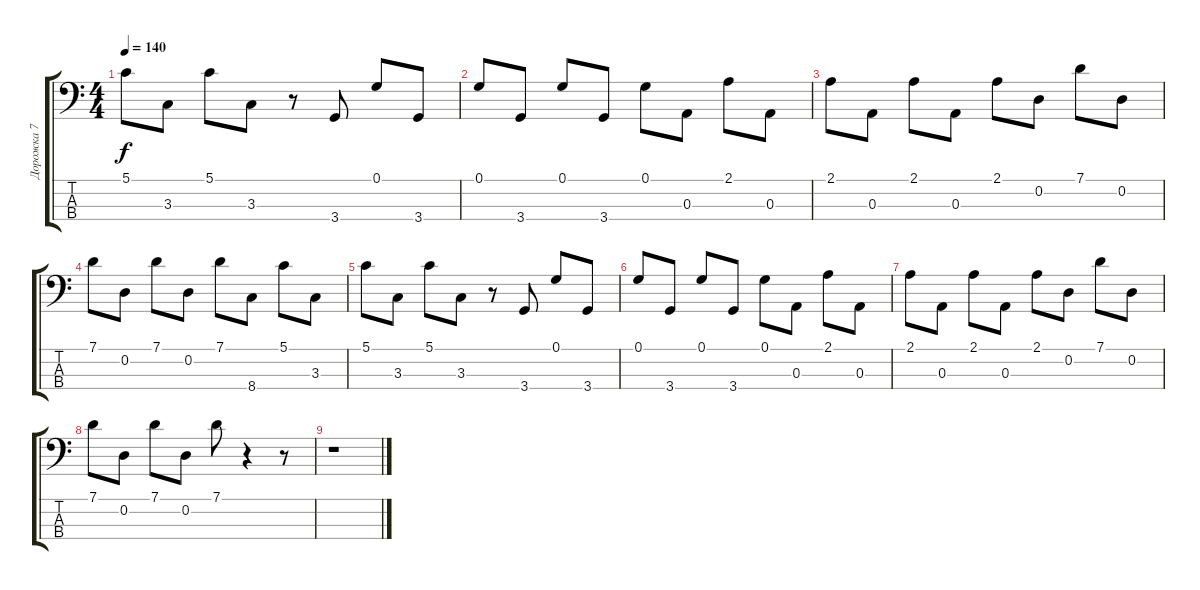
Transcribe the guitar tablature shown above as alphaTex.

\track ("Дорожка 7" "Дорожка 7") {instrument electricbassfinger}
\staff {score tabs}
\tuning (G2 D2 A1 E1) {hide}
\ts (4 4)
\tempo 140
\clef f4
\ks c
5.1.8{dy f} 3.3.8 5.1.8 3.3.8 r.8 3.4.8 0.1.8 3.4.8 |
0.1.8 3.4.8 0.1.8 3.4.8 0.1.8 0.3.8 2.1.8 0.3.8 |
2.1.8 0.3.8 2.1.8 0.3.8 2.1.8 0.2.8 7.1.8 0.2.8 |
7.1.8 0.2.8 7.1.8 0.2.8 7.1.8 8.4.8 5.1.8 3.3.8 |
5.1.8 3.3.8 5.1.8 3.3.8 r.8 3.4.8 0.1.8 3.4.8 |
0.1.8 3.4.8 0.1.8 3.4.8 0.1.8 0.3.8 2.1.8 0.3.8 |
2.1.8 0.3.8 2.1.8 0.3.8 2.1.8 0.2.8 7.1.8 0.2.8 |
7.1.8 0.2.8 7.1.8 0.2.8 7.1.8 r.4 r.8 |
r.1
